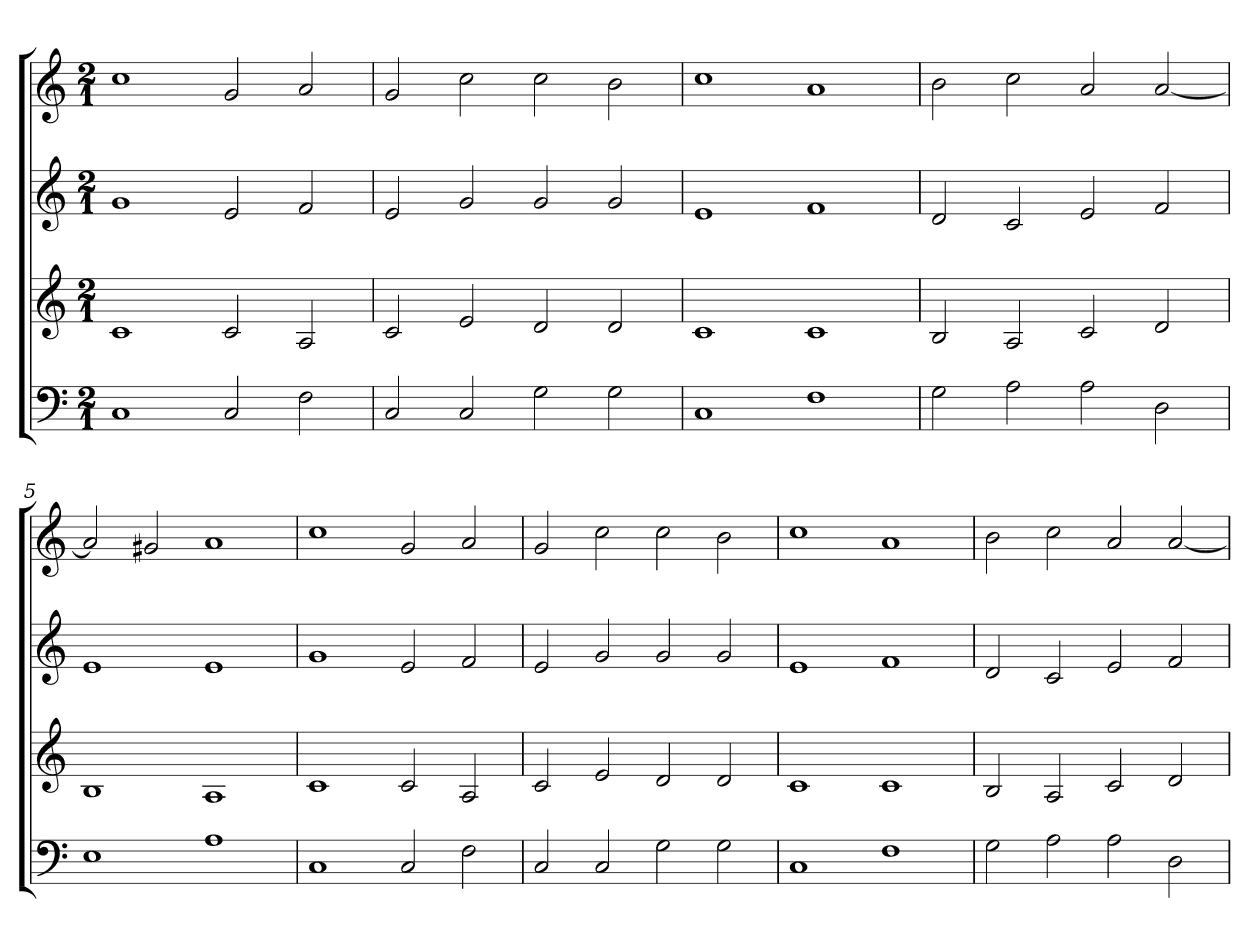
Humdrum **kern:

**kern	**kern	**kern	**kern
*part4	*part3	*part2	*part1
*staff4	*staff3	*staff2	*staff1
*clefF4	*clefG2	*clefG2	*clefG2
*k[]	*k[]	*k[]	*k[]
*M2/1	*M2/1	*M2/1	*M2/1
=1	=1	=1	=1
1C	1c	1g	1cc
2C	2c	2e	2g
2F	2A	2f	2a
=2	=2	=2	=2
2C	2c	2e	2g
2C	2e	2g	2cc
2G	2d	2g	2cc
2G	2d	2g	2b
=3	=3	=3	=3
1C	1c	1e	1cc
1F	1c	1f	1a
=4	=4	=4	=4
2G	2B	2d	2b
2A	2A	2c	2cc
2A	2c	2e	2a
2D	2d	2f	[2a
=5	=5	=5	=5
1E	1B	1e	2a]
.	.	.	2g#X
1A	1A	1e	1a
=6	=6	=6	=6
1C	1c	1g	1cc
2C	2c	2e	2g
2F	2A	2f	2a
=7	=7	=7	=7
2C	2c	2e	2g
2C	2e	2g	2cc
2G	2d	2g	2cc
2G	2d	2g	2b
=8	=8	=8	=8
1C	1c	1e	1cc
1F	1c	1f	1a
=9	=9	=9	=9
2G	2B	2d	2b
2A	2A	2c	2cc
2A	2c	2e	2a
2D	2d	2f	[2a
=	=	=	=
*-	*-	*-	*-
